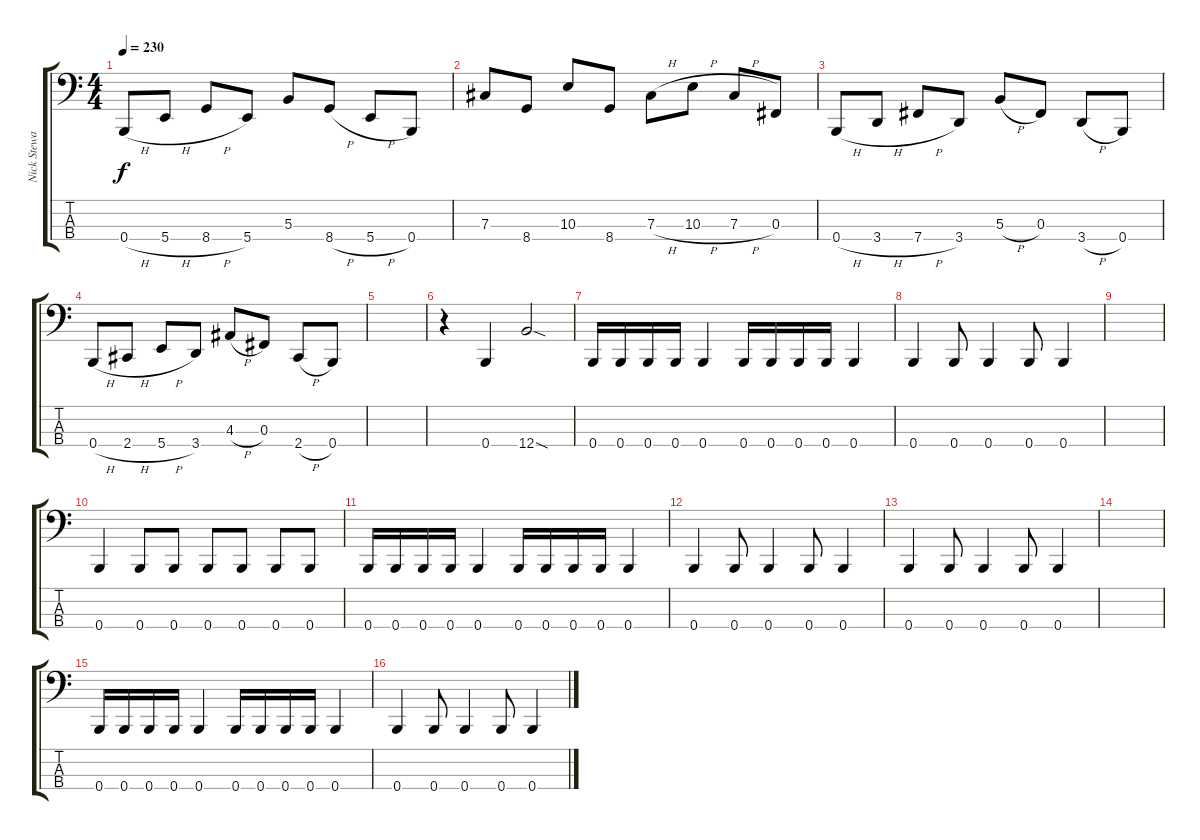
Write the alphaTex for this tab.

\track ("Nick Stewart" "Nick Stewa") {instrument electricbassfinger}
\staff {score tabs}
\tuning (E2 B1 Gb1 B0) {hide}
\ts (4 4)
\tempo 230
\clef f4
\ks c
0.4{h}.8{dy f} 5.4{h}.8 8.4{h}.8 5.4.8 5.3.8 8.4{h}.8 5.4{h}.8 0.4.8 |
7.3.8 8.4.8 10.3.8 8.4.8 7.3{h}.8 10.3{h}.8 7.3{h}.8 0.3.8 |
0.4{h}.8 3.4{h}.8 7.4{h}.8 3.4.8 5.3{h}.8 0.3.8 3.4{h}.8 0.4.8 |
0.4{h}.8 2.4{h}.8 5.4{h}.8 3.4.8 4.3{h}.8 0.3.8 2.4{h}.8 0.4.8 |
|
r.4 0.4.4 12.4{sod}.2 |
0.4.16 0.4.16 0.4.16 0.4.16 0.4.4 0.4.16 0.4.16 0.4.16 0.4.16 0.4.4 |
0.4.4 0.4.8 0.4.4 0.4.8 0.4.4 |
|
0.4.4 0.4.8 0.4.8 0.4.8 0.4.8 0.4.8 0.4.8 |
0.4.16 0.4.16 0.4.16 0.4.16 0.4.4 0.4.16 0.4.16 0.4.16 0.4.16 0.4.4 |
0.4.4 0.4.8 0.4.4 0.4.8 0.4.4 |
0.4.4 0.4.8 0.4.4 0.4.8 0.4.4 |
|
0.4.16 0.4.16 0.4.16 0.4.16 0.4.4 0.4.16 0.4.16 0.4.16 0.4.16 0.4.4 |
0.4.4 0.4.8 0.4.4 0.4.8 0.4.4
